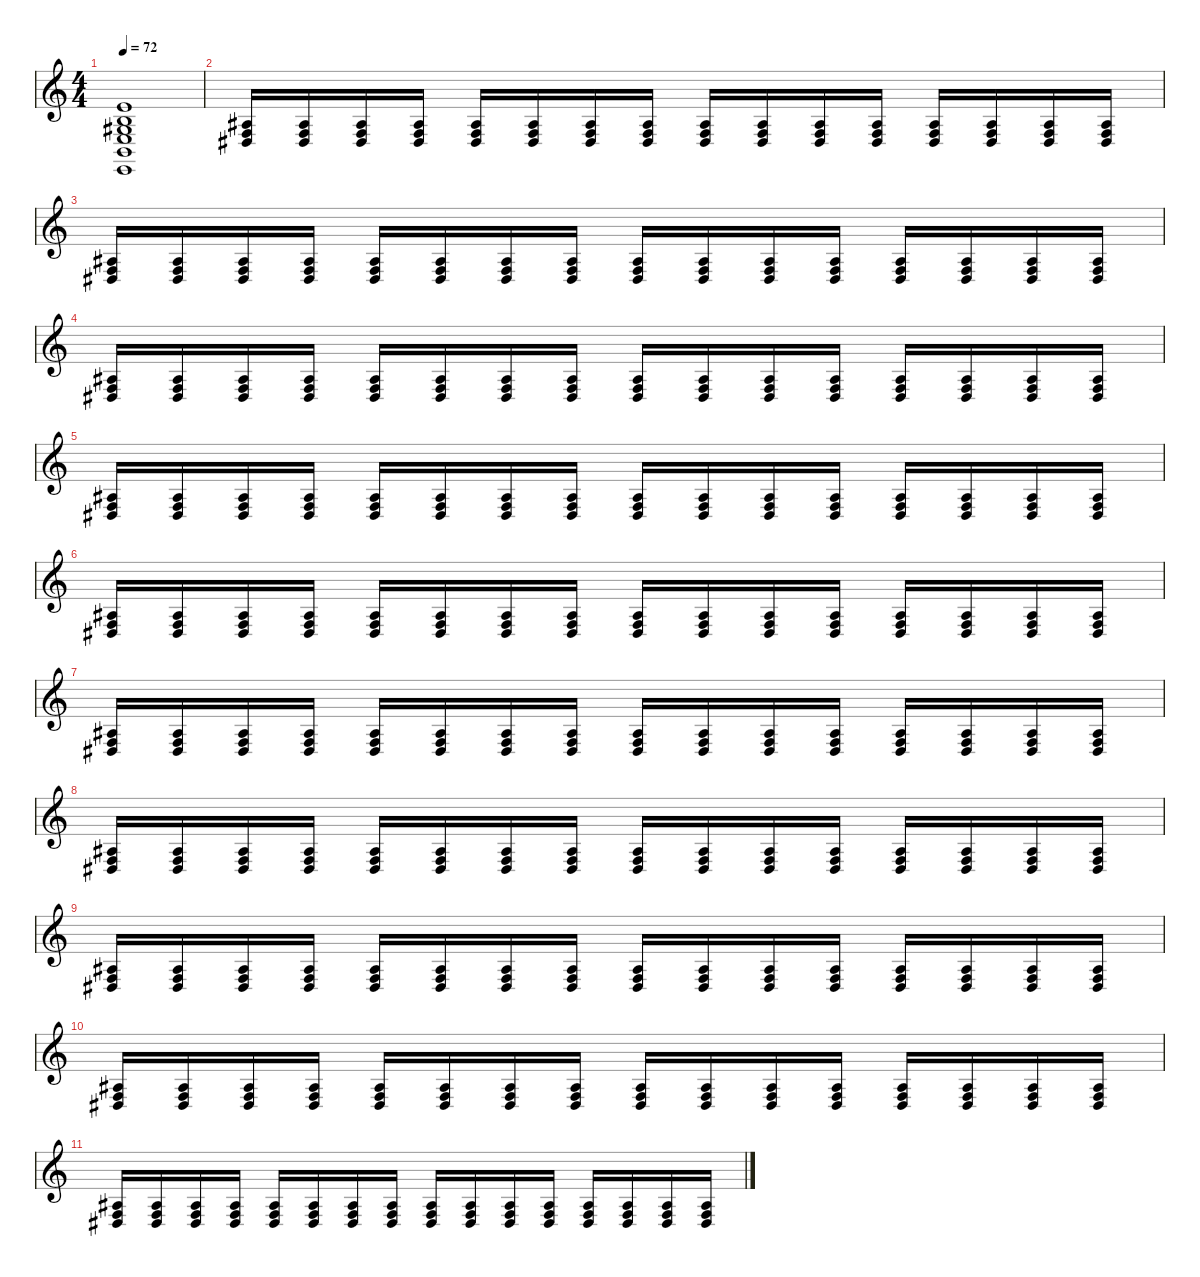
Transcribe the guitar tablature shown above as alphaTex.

\defaultSystemsLayout 4
\hideDynamics
\bracketExtendMode nobrackets
\singleTrackTrackNamePolicy hidden
\multiTrackTrackNamePolicy hidden
\otherSystemsTrackNameOrientation horizontal
\track ("Keys" "vln.") {instrument synthstrings1}
\staff {score}
\tuning (E4 B3 G3 D3 A2 E2)
\ts (4 4)
\tempo 72
\clef g2
\ks c
(0.1 0.2 1.3{acc #} 2.4 2.5 0.6).1{dy mf beam Up} |
(3.3{acc #} 3.4 6.5{acc #}).16{dy mp beam Up} (3.3{acc #} 3.4 6.5{acc #}).16{beam Up} (3.3{acc #} 3.4 6.5{acc #}).16{beam Up} (3.3{acc #} 3.4 6.5{acc #}).16{beam Up} (3.3{acc #} 3.4 6.5{acc #}).16{beam Up} (3.3{acc #} 3.4 6.5{acc #}).16{beam Up} (3.3{acc #} 3.4 6.5{acc #}).16{beam Up} (3.3{acc #} 3.4 6.5{acc #}).16{beam Up} (3.3{acc #} 3.4 6.5{acc #}).16{beam Up} (3.3{acc #} 3.4 6.5{acc #}).16{beam Up} (3.3{acc #} 3.4 6.5{acc #}).16{beam Up} (3.3{acc #} 3.4 6.5{acc #}).16{beam Up} (3.3{acc #} 3.4 6.5{acc #}).16{beam Up} (3.3{acc #} 3.4 6.5{acc #}).16{beam Up} (3.3{acc #} 3.4 6.5{acc #}).16{beam Up} (3.3{acc #} 3.4 6.5{acc #}).16{beam Up} |
(3.3{acc #} 3.4 6.5{acc #}).16{beam Up} (3.3{acc #} 3.4 6.5{acc #}).16{beam Up} (3.3{acc #} 3.4 6.5{acc #}).16{beam Up} (3.3{acc #} 3.4 6.5{acc #}).16{beam Up} (3.3{acc #} 3.4 6.5{acc #}).16{beam Up} (3.3{acc #} 3.4 6.5{acc #}).16{beam Up} (3.3{acc #} 3.4 6.5{acc #}).16{beam Up} (3.3{acc #} 3.4 6.5{acc #}).16{beam Up} (3.3{acc #} 3.4 6.5{acc #}).16{beam Up} (3.3{acc #} 3.4 6.5{acc #}).16{beam Up} (3.3{acc #} 3.4 6.5{acc #}).16{beam Up} (3.3{acc #} 3.4 6.5{acc #}).16{beam Up} (3.3{acc #} 3.4 6.5{acc #}).16{beam Up} (3.3{acc #} 3.4 6.5{acc #}).16{beam Up} (3.3{acc #} 3.4 6.5{acc #}).16{beam Up} (3.3{acc #} 3.4 6.5{acc #}).16{beam Up} |
(3.3{acc #} 3.4 6.5{acc #}).16{beam Up} (3.3{acc #} 3.4 6.5{acc #}).16{beam Up} (3.3{acc #} 3.4 6.5{acc #}).16{beam Up} (3.3{acc #} 3.4 6.5{acc #}).16{beam Up} (3.3{acc #} 3.4 6.5{acc #}).16{beam Up} (3.3{acc #} 3.4 6.5{acc #}).16{beam Up} (3.3{acc #} 3.4 6.5{acc #}).16{beam Up} (3.3{acc #} 3.4 6.5{acc #}).16{beam Up} (3.3{acc #} 3.4 6.5{acc #}).16{beam Up} (3.3{acc #} 3.4 6.5{acc #}).16{beam Up} (3.3{acc #} 3.4 6.5{acc #}).16{beam Up} (3.3{acc #} 3.4 6.5{acc #}).16{beam Up} (3.3{acc #} 3.4 6.5{acc #}).16{beam Up} (3.3{acc #} 3.4 6.5{acc #}).16{beam Up} (3.3{acc #} 3.4 6.5{acc #}).16{beam Up} (3.3{acc #} 3.4 6.5{acc #}).16{beam Up} |
(3.3{acc #} 3.4 6.5{acc #}).16{beam Up} (3.3{acc #} 3.4 6.5{acc #}).16{beam Up} (3.3{acc #} 3.4 6.5{acc #}).16{beam Up} (3.3{acc #} 3.4 6.5{acc #}).16{beam Up} (3.3{acc #} 3.4 6.5{acc #}).16{beam Up} (3.3{acc #} 3.4 6.5{acc #}).16{beam Up} (3.3{acc #} 3.4 6.5{acc #}).16{beam Up} (3.3{acc #} 3.4 6.5{acc #}).16{beam Up} (3.3{acc #} 3.4 6.5{acc #}).16{beam Up} (3.3{acc #} 3.4 6.5{acc #}).16{beam Up} (3.3{acc #} 3.4 6.5{acc #}).16{beam Up} (3.3{acc #} 3.4 6.5{acc #}).16{beam Up} (3.3{acc #} 3.4 6.5{acc #}).16{beam Up} (3.3{acc #} 3.4 6.5{acc #}).16{beam Up} (3.3{acc #} 3.4 6.5{acc #}).16{beam Up} (3.3{acc #} 3.4 6.5{acc #}).16{beam Up} |
(3.3{acc #} 3.4 6.5{acc #}).16{beam Up} (3.3{acc #} 3.4 6.5{acc #}).16{beam Up} (3.3{acc #} 3.4 6.5{acc #}).16{beam Up} (3.3{acc #} 3.4 6.5{acc #}).16{beam Up} (3.3{acc #} 3.4 6.5{acc #}).16{beam Up} (3.3{acc #} 3.4 6.5{acc #}).16{beam Up} (3.3{acc #} 3.4 6.5{acc #}).16{beam Up} (3.3{acc #} 3.4 6.5{acc #}).16{beam Up} (3.3{acc #} 3.4 6.5{acc #}).16{beam Up} (3.3{acc #} 3.4 6.5{acc #}).16{beam Up} (3.3{acc #} 3.4 6.5{acc #}).16{beam Up} (3.3{acc #} 3.4 6.5{acc #}).16{beam Up} (3.3{acc #} 3.4 6.5{acc #}).16{beam Up} (3.3{acc #} 3.4 6.5{acc #}).16{beam Up} (3.3{acc #} 3.4 6.5{acc #}).16{beam Up} (3.3{acc #} 3.4 6.5{acc #}).16{beam Up} |
(3.3{acc #} 3.4 6.5{acc #}).16{beam Up} (3.3{acc #} 3.4 6.5{acc #}).16{beam Up} (3.3{acc #} 3.4 6.5{acc #}).16{beam Up} (3.3{acc #} 3.4 6.5{acc #}).16{beam Up} (3.3{acc #} 3.4 6.5{acc #}).16{beam Up} (3.3{acc #} 3.4 6.5{acc #}).16{beam Up} (3.3{acc #} 3.4 6.5{acc #}).16{beam Up} (3.3{acc #} 3.4 6.5{acc #}).16{beam Up} (3.3{acc #} 3.4 6.5{acc #}).16{beam Up} (3.3{acc #} 3.4 6.5{acc #}).16{beam Up} (3.3{acc #} 3.4 6.5{acc #}).16{beam Up} (3.3{acc #} 3.4 6.5{acc #}).16{beam Up} (3.3{acc #} 3.4 6.5{acc #}).16{beam Up} (3.3{acc #} 3.4 6.5{acc #}).16{beam Up} (3.3{acc #} 3.4 6.5{acc #}).16{beam Up} (3.3{acc #} 3.4 6.5{acc #}).16{beam Up} |
(3.3{acc #} 3.4 6.5{acc #}).16{beam Up} (3.3{acc #} 3.4 6.5{acc #}).16{beam Up} (3.3{acc #} 3.4 6.5{acc #}).16{beam Up} (3.3{acc #} 3.4 6.5{acc #}).16{beam Up} (3.3{acc #} 3.4 6.5{acc #}).16{beam Up} (3.3{acc #} 3.4 6.5{acc #}).16{beam Up} (3.3{acc #} 3.4 6.5{acc #}).16{beam Up} (3.3{acc #} 3.4 6.5{acc #}).16{beam Up} (3.3{acc #} 3.4 6.5{acc #}).16{beam Up} (3.3{acc #} 3.4 6.5{acc #}).16{beam Up} (3.3{acc #} 3.4 6.5{acc #}).16{beam Up} (3.3{acc #} 3.4 6.5{acc #}).16{beam Up} (3.3{acc #} 3.4 6.5{acc #}).16{beam Up} (3.3{acc #} 3.4 6.5{acc #}).16{beam Up} (3.3{acc #} 3.4 6.5{acc #}).16{beam Up} (3.3{acc #} 3.4 6.5{acc #}).16{beam Up} |
(3.3{acc #} 3.4 6.5{acc #}).16{beam Up} (3.3{acc #} 3.4 6.5{acc #}).16{beam Up} (3.3{acc #} 3.4 6.5{acc #}).16{beam Up} (3.3{acc #} 3.4 6.5{acc #}).16{beam Up} (3.3{acc #} 3.4 6.5{acc #}).16{beam Up} (3.3{acc #} 3.4 6.5{acc #}).16{beam Up} (3.3{acc #} 3.4 6.5{acc #}).16{beam Up} (3.3{acc #} 3.4 6.5{acc #}).16{beam Up} (3.3{acc #} 3.4 6.5{acc #}).16{beam Up} (3.3{acc #} 3.4 6.5{acc #}).16{beam Up} (3.3{acc #} 3.4 6.5{acc #}).16{beam Up} (3.3{acc #} 3.4 6.5{acc #}).16{beam Up} (3.3{acc #} 3.4 6.5{acc #}).16{beam Up} (3.3{acc #} 3.4 6.5{acc #}).16{beam Up} (3.3{acc #} 3.4 6.5{acc #}).16{beam Up} (3.3{acc #} 3.4 6.5{acc #}).16{beam Up} |
(3.3{acc #} 3.4 6.5{acc #}).16{beam Up} (3.3{acc #} 3.4 6.5{acc #}).16{beam Up} (3.3{acc #} 3.4 6.5{acc #}).16{beam Up} (3.3{acc #} 3.4 6.5{acc #}).16{beam Up} (3.3{acc #} 3.4 6.5{acc #}).16{beam Up} (3.3{acc #} 3.4 6.5{acc #}).16{beam Up} (3.3{acc #} 3.4 6.5{acc #}).16{beam Up} (3.3{acc #} 3.4 6.5{acc #}).16{beam Up} (3.3{acc #} 3.4 6.5{acc #}).16{beam Up} (3.3{acc #} 3.4 6.5{acc #}).16{beam Up} (3.3{acc #} 3.4 6.5{acc #}).16{beam Up} (3.3{acc #} 3.4 6.5{acc #}).16{beam Up} (3.3{acc #} 3.4 6.5{acc #}).16{beam Up} (3.3{acc #} 3.4 6.5{acc #}).16{beam Up} (3.3{acc #} 3.4 6.5{acc #}).16{beam Up} (3.3{acc #} 3.4 6.5{acc #}).16{beam Up} |
(3.3{acc #} 3.4 6.5{acc #}).16{beam Up} (3.3{acc #} 3.4 6.5{acc #}).16{beam Up} (3.3{acc #} 3.4 6.5{acc #}).16{beam Up} (3.3{acc #} 3.4 6.5{acc #}).16{beam Up} (3.3{acc #} 3.4 6.5{acc #}).16{beam Up} (3.3{acc #} 3.4 6.5{acc #}).16{beam Up} (3.3{acc #} 3.4 6.5{acc #}).16{beam Up} (3.3{acc #} 3.4 6.5{acc #}).16{beam Up} (3.3{acc #} 3.4 6.5{acc #}).16{beam Up} (3.3{acc #} 3.4 6.5{acc #}).16{beam Up} (3.3{acc #} 3.4 6.5{acc #}).16{beam Up} (3.3{acc #} 3.4 6.5{acc #}).16{beam Up} (3.3{acc #} 3.4 6.5{acc #}).16{beam Up} (3.3{acc #} 3.4 6.5{acc #}).16{beam Up} (3.3{acc #} 3.4 6.5{acc #}).16{beam Up} (3.3{acc #} 3.4 6.5{acc #}).16{beam Up}
